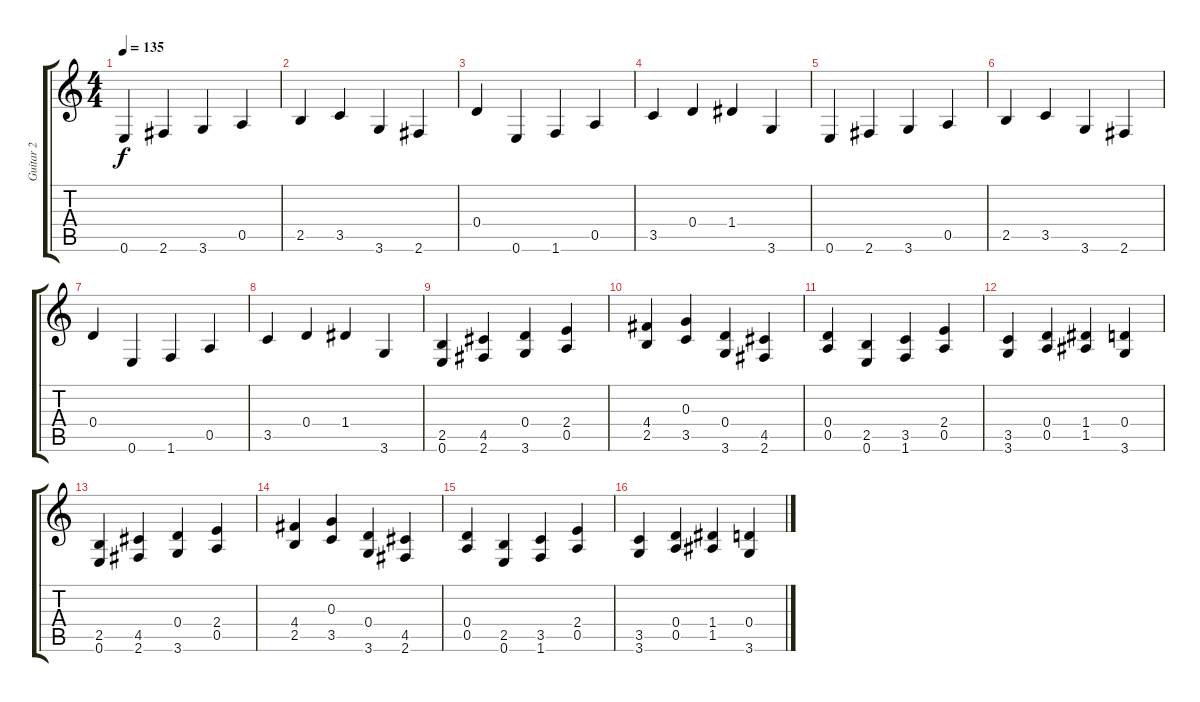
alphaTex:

\track ("Guitar 2" "Guitar 2") {instrument distortionguitar}
\staff {score tabs}
\tuning (E4 B3 G3 D3 A2 E2) {hide}
\ts (4 4)
\tempo 135
\clef g2
\ks c
0.6.4{dy f} 2.6.4 3.6.4 0.5.4 |
2.5.4 3.5.4 3.6.4 2.6.4 |
0.4.4 0.6.4 1.6.4 0.5.4 |
3.5.4 0.4.4 1.4.4 3.6.4 |
0.6.4 2.6.4 3.6.4 0.5.4 |
2.5.4 3.5.4 3.6.4 2.6.4 |
0.4.4 0.6.4 1.6.4 0.5.4 |
3.5.4 0.4.4 1.4.4 3.6.4 |
(2.5 0.6).4 (4.5 2.6).4 (0.4 3.6).4 (2.4 0.5).4 |
(4.4 2.5).4 (0.3 3.5).4 (0.4 3.6).4 (4.5 2.6).4 |
(0.4 0.5).4 (2.5 0.6).4 (3.5 1.6).4 (2.4 0.5).4 |
(3.5 3.6).4 (0.4 0.5).4 (1.4 1.5).4 (0.4 3.6).4 |
(2.5 0.6).4 (4.5 2.6).4 (0.4 3.6).4 (2.4 0.5).4 |
(4.4 2.5).4 (0.3 3.5).4 (0.4 3.6).4 (4.5 2.6).4 |
(0.4 0.5).4 (2.5 0.6).4 (3.5 1.6).4 (2.4 0.5).4 |
(3.5 3.6).4 (0.4 0.5).4 (1.4 1.5).4 (0.4 3.6).4
